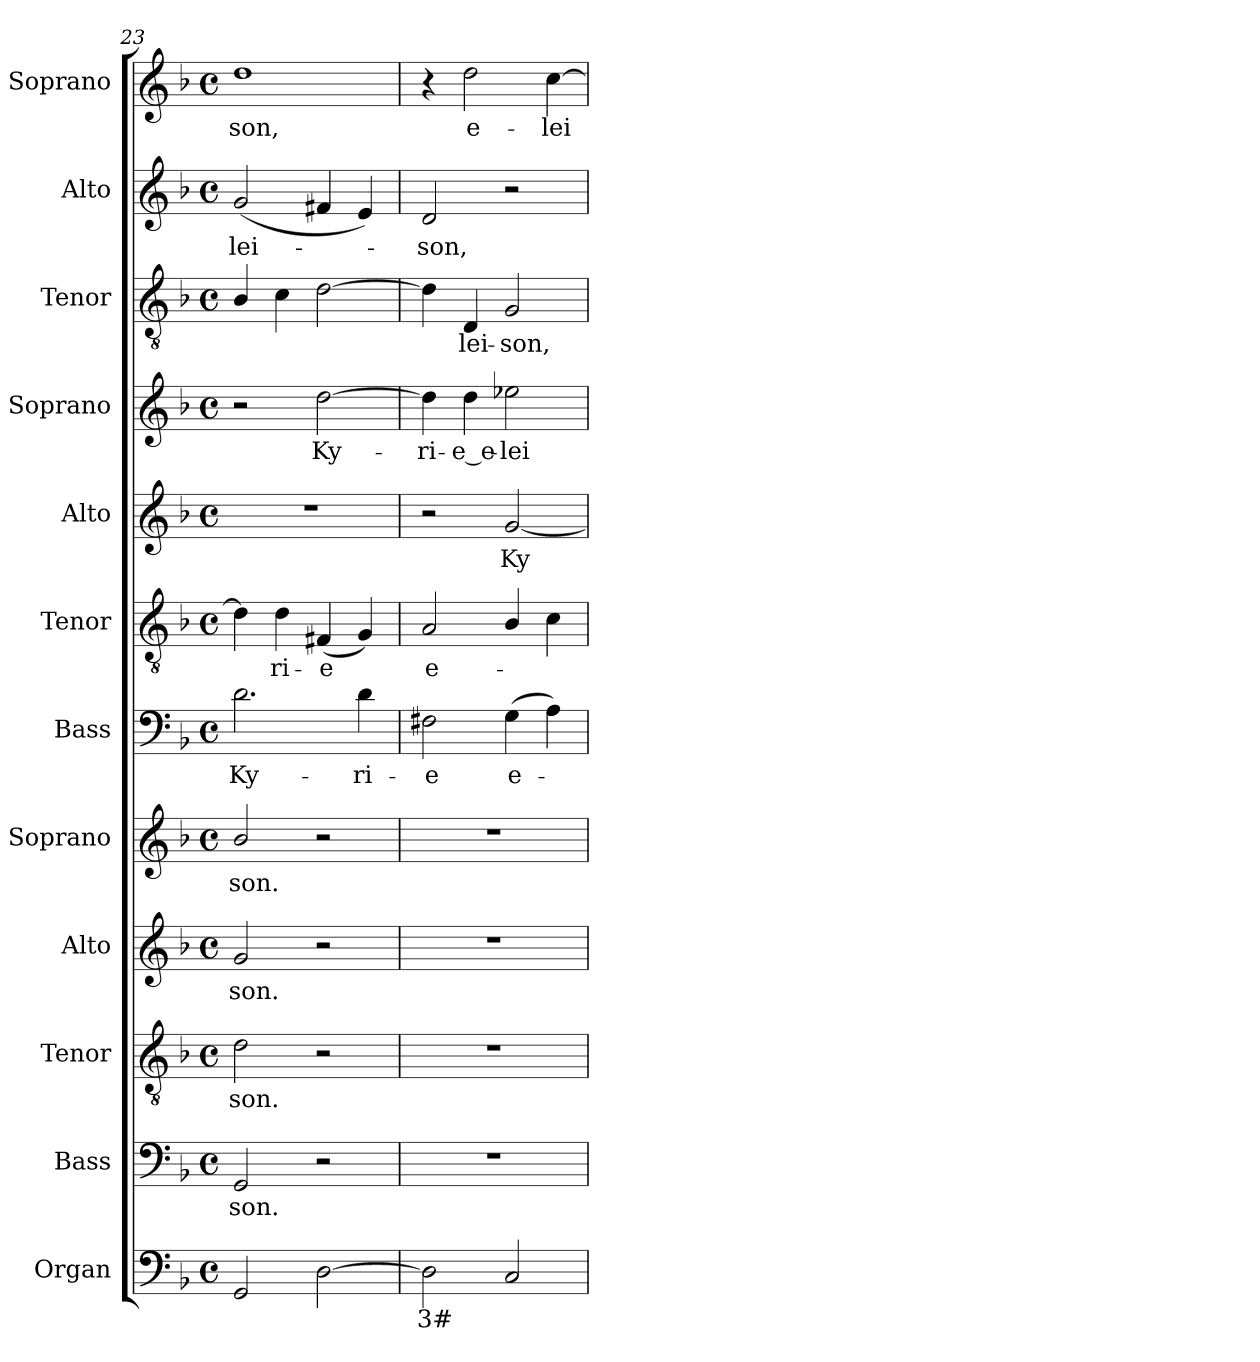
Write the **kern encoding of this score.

**kern	**text	**kern	**text	**kern	**text	**kern	**text	**kern	**text	**kern	**text	**kern	**text	**kern	**text	**kern	**text	**kern	**text	**kern	**text	**kern	**text
*part12	*part12	*part11	*part11	*part10	*part10	*part9	*part9	*part8	*part8	*part7	*part7	*part6	*part6	*part5	*part5	*part4	*part4	*part3	*part3	*part2	*part2	*part1	*part1
*staff12	*staff12	*staff11	*staff11	*staff10	*staff10	*staff9	*staff9	*staff8	*staff8	*staff7	*staff7	*staff6	*staff6	*staff5	*staff5	*staff4	*staff4	*staff3	*staff3	*staff2	*staff2	*staff1	*staff1
*I"Organ	*	*I"Bass	*	*I"Tenor	*	*I"Alto	*	*I"Soprano	*	*I"Bass	*	*I"Tenor	*	*I"Alto	*	*I"Soprano	*	*I"Tenor	*	*I"Alto	*	*I"Soprano	*
*I'Org.	*	*I'B.	*	*I'T.	*	*I'A.	*	*I'S.	*	*I'B.	*	*I'T.	*	*I'A.	*	*I'S.	*	*I'T.	*	*I'A.	*	*I'S.	*
*clefF4	*	*clefF4	*	*clefGv2	*	*clefG2	*	*clefG2	*	*clefF4	*	*clefGv2	*	*clefG2	*	*clefG2	*	*clefGv2	*	*clefG2	*	*clefG2	*
*	*	*	*	*ITrd7c12	*	*	*	*	*	*	*	*ITrd7c12	*	*	*	*	*	*ITrd7c12	*	*	*	*	*
*k[b-]	*	*k[b-]	*	*k[b-]	*	*k[b-]	*	*k[b-]	*	*k[b-]	*	*k[b-]	*	*k[b-]	*	*k[b-]	*	*k[b-]	*	*k[b-]	*	*k[b-]	*
*F:	*	*F:	*	*F:	*	*F:	*	*F:	*	*F:	*	*F:	*	*F:	*	*F:	*	*F:	*	*F:	*	*F:	*
*M4/4	*	*M4/4	*	*M4/4	*	*M4/4	*	*M4/4	*	*M4/4	*	*M4/4	*	*M4/4	*	*M4/4	*	*M4/4	*	*M4/4	*	*M4/4	*
*met(c)	*	*met(c)	*	*met(c)	*	*met(c)	*	*met(c)	*	*met(c)	*	*met(c)	*	*met(c)	*	*met(c)	*	*met(c)	*	*met(c)	*	*met(c)	*
=23	=23	=23	=23	=23	=23	=23	=23	=23	=23	=23	=23	=23	=23	=23	=23	=23	=23	=23	=23	=23	=23	=23	=23
!	!	!	!LO:LY:b:color=#000000	!	!	!	!	!	!	!	!	!	!	!	!	!	!	!	!	!	!	!	!
!	!	!	!	!	!LO:LY:b:color=#000000	!	!	!	!	!	!	!	!	!	!	!	!	!	!	!	!	!	!
!	!	!	!	!	!	!	!LO:LY:b:color=#000000	!	!	!	!	!	!	!	!	!	!	!	!	!	!	!	!
!	!	!	!	!	!	!	!	!	!LO:LY:b:color=#000000	!	!	!	!	!	!	!	!	!	!	!	!	!	!
!	!	!	!	!	!	!	!	!	!	!	!LO:LY:b:color=#000000	!	!	!	!	!	!	!	!	!	!	!	!
!	!	!	!	!	!	!	!	!	!	!	!	!	!	!	!	!	!	!	!	!	!LO:LY:b:color=#000000	!	!
!	!	!	!	!	!	!	!	!	!	!	!	!	!	!	!	!	!	!	!	!	!	!	!LO:LY:b:color=#000000
2GGi/	.	2GGi/	-son.	2Di\	-son.	2gi/	-son.	2b-i/	-son.	2.di\	Ky-	4Di\]	.	1r	.	2r	.	4BB-i/	.	(2gi/	-lei-	1ddi	-son,
!	!	!	!	!	!	!	!	!	!	!	!	!	!LO:LY:b:color=#000000	!	!	!	!	!	!	!	!	!	!
.	.	.	.	.	.	.	.	.	.	.	.	4Di\	-ri-	.	.	.	.	4Ci\	.	.	.	.	.
!	!	!	!	!	!	!	!	!	!	!	!	!	!LO:LY:b:color=#000000	!	!	!	!	!	!	!	!	!	!
!	!	!	!	!	!	!	!	!	!	!	!	!	!	!	!	!	!LO:LY:b:color=#000000	!	!	!	!	!	!
[>2Di\	.	2r	.	2r	.	2r	.	2r	.	.	.	(4FF#Xi/	-e	.	.	[>2ddi\	Ky-	[>2Di\	.	4f#Xi/	.	.	.
!	!	!	!	!	!	!	!	!	!	!	!LO:LY:b:color=#000000	!	!	!	!	!	!	!	!	!	!	!	!
.	.	.	.	.	.	.	.	.	.	4di\	-ri-	4GGi/)	.	.	.	.	.	.	.	4ei/)	.	.	.
=24	=24	=24	=24	=24	=24	=24	=24	=24	=24	=24	=24	=24	=24	=24	=24	=24	=24	=24	=24	=24	=24	=24	=24
!	!LO:LY:b:color=#000000	!	!	!	!	!	!	!	!	!	!	!	!	!	!	!	!	!	!	!	!	!	!
!	!	!	!	!	!	!	!	!	!	!	!LO:LY:b:color=#000000	!	!	!	!	!	!	!	!	!	!	!	!
!	!	!	!	!	!	!	!	!	!	!	!	!	!LO:LY:b:color=#000000	!	!	!	!	!	!	!	!	!	!
!	!	!	!	!	!	!	!	!	!	!	!	!	!	!	!	!	!LO:LY:b:color=#000000	!	!	!	!	!	!
!	!	!	!	!	!	!	!	!	!	!	!	!	!	!	!	!	!	!	!	!	!LO:LY:b:color=#000000	!	!
2Di\]	3#	1r	.	1r	.	1r	.	1r	.	2F#Xi\	-e	2AAi/	e-	2r	.	4ddi\]	-ri-	4Di\]	.	2di/	-son,	4r	.
!	!	!	!	!	!	!	!	!	!	!	!	!	!	!	!	!	!LO:LY:b:color=#000000	!	!	!	!	!	!
!	!	!	!	!	!	!	!	!	!	!	!	!	!	!	!	!	!	!	!LO:LY:b:color=#000000	!	!	!	!
!	!	!	!	!	!	!	!	!	!	!	!	!	!	!	!	!	!	!	!	!	!	!	!LO:LY:b:color=#000000
.	.	.	.	.	.	.	.	.	.	.	.	.	.	.	.	4ddi\	-e_e-	4DDi/	-lei-	.	.	2ddi\	e-
!	!	!	!	!	!	!	!	!	!	!	!LO:LY:b:color=#000000	!	!	!	!	!	!	!	!	!	!	!	!
!	!	!	!	!	!	!	!	!	!	!	!	!	!	!	!LO:LY:b:color=#000000	!	!	!	!	!	!	!	!
!	!	!	!	!	!	!	!	!	!	!	!	!	!	!	!	!	!LO:LY:b:color=#000000	!	!	!	!	!	!
!	!	!	!	!	!	!	!	!	!	!	!	!	!	!	!	!	!	!	!LO:LY:b:color=#000000	!	!	!	!
2Ci/	.	.	.	.	.	.	.	.	.	(4Gi\	e-	4BB-i/	.	[<2gi/	Ky-	2ee-Xi\	-lei-	2GGi/	-son,	2r	.	.	.
!	!	!	!	!	!	!	!	!	!	!	!	!	!	!	!	!	!	!	!	!	!	!	!LO:LY:b:color=#000000
.	.	.	.	.	.	.	.	.	.	4Ai\)	.	4Ci\	.	.	.	.	.	.	.	.	.	[>4cci\	-lei-
=	=	=	=	=	=	=	=	=	=	=	=	=	=	=	=	=	=	=	=	=	=	=	=
*-	*-	*-	*-	*-	*-	*-	*-	*-	*-	*-	*-	*-	*-	*-	*-	*-	*-	*-	*-	*-	*-	*-	*-
